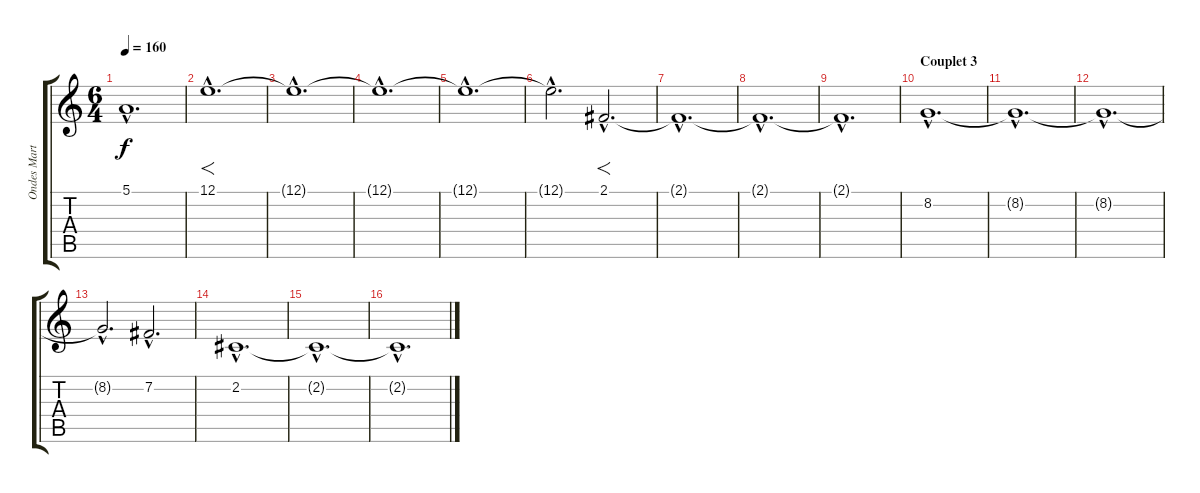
\track ("Ondes Martenot - Jonny Greenwood" "Ondes Mart") {instrument whistle}
\staff {score tabs}
\tuning (E4 B3 G3 D3 A2 E2) {hide}
\ts (6 4)
\tempo 160
\clef g2
\ks c
5.1{hac t}.1{d dy f} |
12.1{hac}.1{f d} |
12.1{hac t}.1{d} |
12.1{hac t}.1{d} |
12.1{hac t}.1{d} |
12.1{hac t}.2{d} 2.1{hac}.2{f d} |
2.1{hac t}.1{d} |
2.1{hac t}.1{d} |
2.1{hac t}.1{d} |
\section ("" "Couplet 3")
8.2{hac}.1{d} |
8.2{hac t}.1{d} |
8.2{hac t}.1{d} |
8.2{hac t}.2{d} 7.2{hac}.2{d} |
2.2{hac}.1{d} |
2.2{hac t}.1{d} |
2.2{hac t}.1{d}
